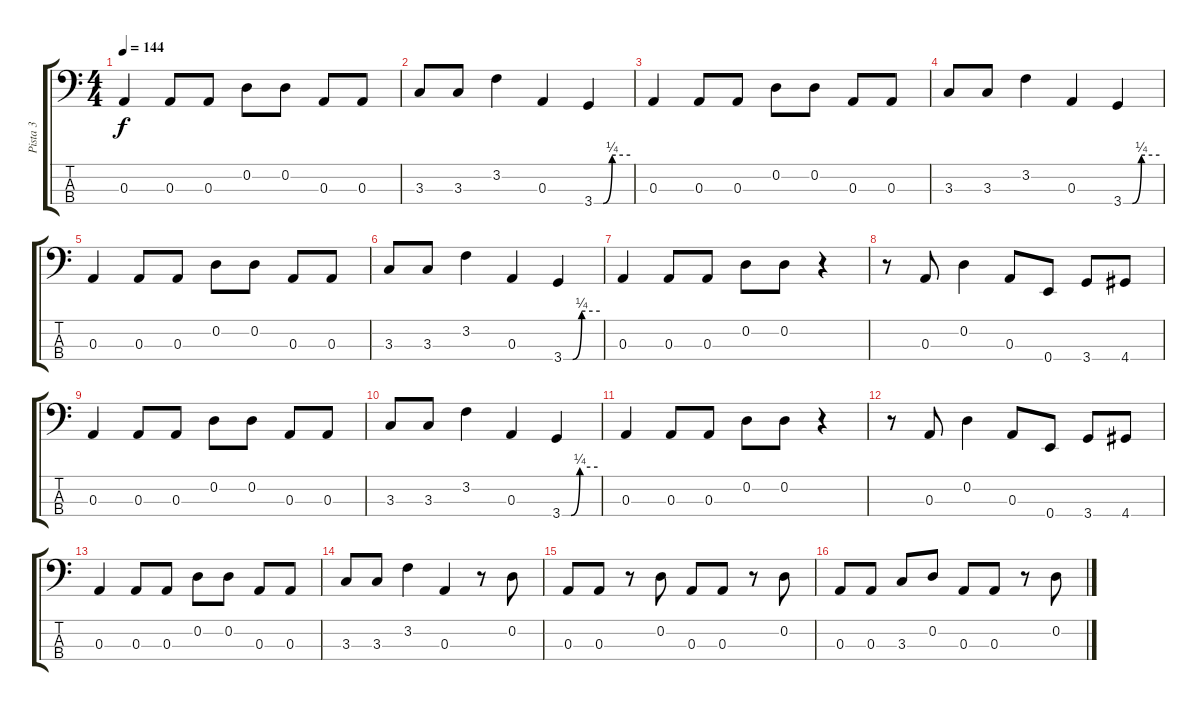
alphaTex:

\track ("Pista 3" "Pista 3") {instrument electricbassfinger}
\staff {score tabs}
\tuning (G2 D2 A1 E1) {hide}
\ts (4 4)
\tempo 144
\clef f4
\ks c
0.3.4{dy f} 0.3.8 0.3.8 0.2.8 0.2.8 0.3.8 0.3.8 |
3.3.8 3.3.8 3.2.4 0.3.4 3.4{be (custom 0 0 15 0 30 1 60 1)}.4 |
0.3.4 0.3.8 0.3.8 0.2.8 0.2.8 0.3.8 0.3.8 |
3.3.8 3.3.8 3.2.4 0.3.4 3.4{be (custom 0 0 15 0 30 1 60 1)}.4 |
0.3.4 0.3.8 0.3.8 0.2.8 0.2.8 0.3.8 0.3.8 |
3.3.8 3.3.8 3.2.4 0.3.4 3.4{be (custom 0 0 15 0 30 1 60 1)}.4 |
0.3.4 0.3.8 0.3.8 0.2.8 0.2.8 r.4 |
r.8 0.3.8 0.2.4 0.3.8 0.4.8 3.4.8 4.4.8 |
0.3.4 0.3.8 0.3.8 0.2.8 0.2.8 0.3.8 0.3.8 |
3.3.8 3.3.8 3.2.4 0.3.4 3.4{be (custom 0 0 15 0 30 1 60 1)}.4 |
0.3.4 0.3.8 0.3.8 0.2.8 0.2.8 r.4 |
r.8 0.3.8 0.2.4 0.3.8 0.4.8 3.4.8 4.4.8 |
0.3.4 0.3.8 0.3.8 0.2.8 0.2.8 0.3.8 0.3.8 |
3.3.8 3.3.8 3.2.4 0.3.4 r.8 0.2.8 |
0.3.8 0.3.8 r.8 0.2.8 0.3.8 0.3.8 r.8 0.2.8 |
0.3.8 0.3.8 3.3.8 0.2.8 0.3.8 0.3.8 r.8 0.2.8
